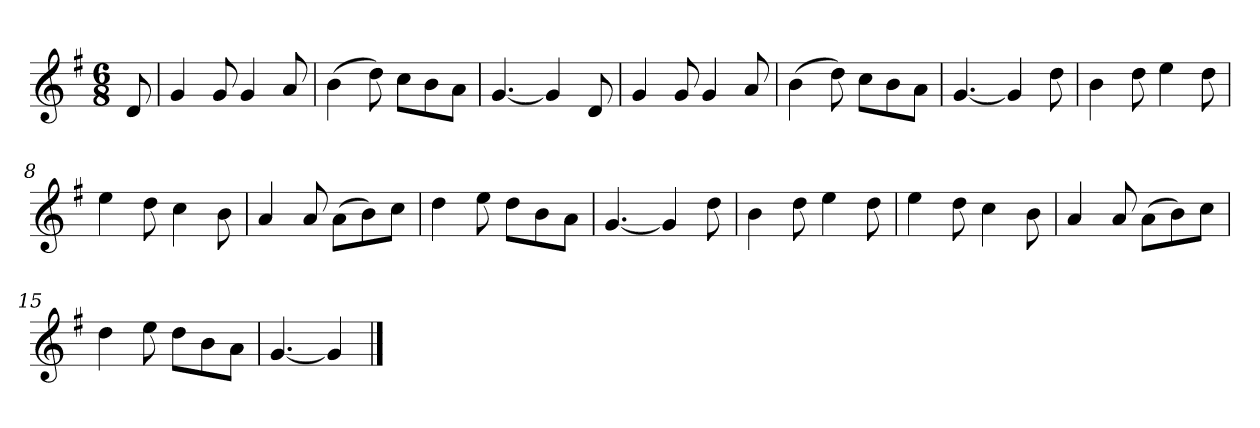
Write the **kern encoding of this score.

**kern
*part1
*staff1
*k[f#]
*M6/8
*MM120
=
8d
=1
4g
8g
4g
8a
=2
(4b
8dd)
8ccL
8b
8aJ
=3
[4.g
4g]
8d
=4
4g
8g
4g
8a
=5
(4b
8dd)
8ccL
8b
8aJ
=6
[4.g
4g]
8dd
=7
4b
8dd
4ee
8dd
=8
4ee
8dd
4cc
8b
=9
4a
8a
(8aL
8b)
8ccJ
=10
4dd
8ee
8ddL
8b
8aJ
=11
[4.g
4g]
8dd
=12
4b
8dd
4ee
8dd
=13
4ee
8dd
4cc
8b
=14
4a
8a
(8aL
8b)
8ccJ
=15
4dd
8ee
8ddL
8b
8aJ
=16
[4.g
4g]
==
*-
